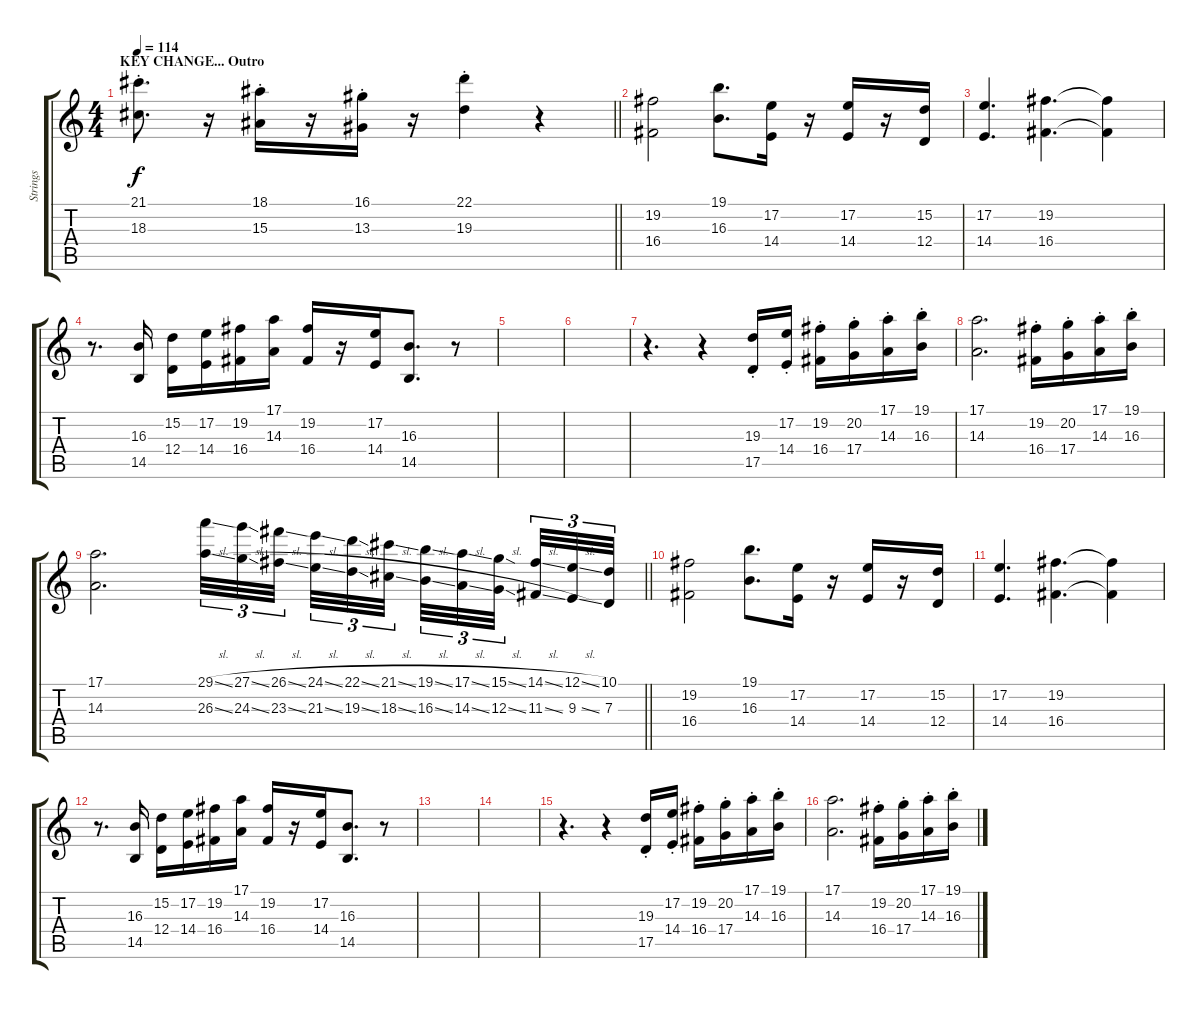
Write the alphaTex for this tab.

\track ("Strings" "Strings") {instrument stringensemble1}
\staff {score tabs}
\tuning (E4 B3 G3 D3 A2 E2) {hide}
\ts (4 4)
\section ("" "KEY CHANGE... Outro")
\tempo 114
\clef g2
\barLineRight lightlight
\ks c
(21.1{st} 18.3{st}).8{d dy f} r.16 (18.1{st} 15.3{st}).16 r.16 (16.1{st} 13.3{st}).16 r.16 (22.1{st} 19.3{st}).4 r.4 |
(19.2 16.4).2 (19.1 16.3).8{d} (17.2 14.4).16 r.16 (17.2 14.4).16 r.16 (15.2 12.4).16 |
(17.2 14.4).4{d} (19.2 16.4).4{d} (19.2{t} 16.4{t}).4 |
r.8{d} (16.3 14.5).16 (15.2 12.4).16 (17.2 14.4).16 (19.2 16.4).16 (17.1 14.3).16 (19.2 16.4).16 r.16 (17.2 14.4).16 (16.3 14.5).8{d} r.8 |
|
|
r.4{d} r.4 (19.3{st} 17.5{st}).16 (17.2{st} 14.4{st}).16 (19.2{st} 16.4{st}).16 (20.2{st} 17.4{st}).16 (17.1{st} 14.3{st}).16 (19.1{st} 16.3{st}).16 |
(17.1 14.3).2{d} (19.2{st} 16.4{st}).16 (20.2{st} 17.4{st}).16 (17.1{st} 14.3{st}).16 (19.1{st} 16.3{st}).16 |
\barLineRight lightlight
(17.1 14.3).2{d} (29.1{sl} 26.3{sl}).32{tu (3 2)} (27.1{sl} 24.3{sl}).32{tu (3 2)} (26.1{sl} 23.3{sl}).32{tu (3 2) beam splitsecondary} (24.1{sl} 21.3{sl}).32{tu (3 2)} (22.1{sl} 19.3{sl}).32{tu (3 2)} (21.1{sl} 18.3{sl}).32{tu (3 2) beam splitsecondary} (19.1{sl} 16.3{sl}).32{tu (3 2)} (17.1{sl} 14.3{sl}).32{tu (3 2)} (15.1{sl} 12.3{sl}).32{tu (3 2) beam splitsecondary} (14.1{sl} 11.3{sl}).32{tu (3 2)} (12.1{sl} 9.3{sl}).32{tu (3 2)} (10.1 7.3).32{tu (3 2)} |
(19.2 16.4).2 (19.1 16.3).8{d} (17.2 14.4).16 r.16 (17.2 14.4).16 r.16 (15.2 12.4).16 |
(17.2 14.4).4{d} (19.2 16.4).4{d} (19.2{t} 16.4{t}).4 |
r.8{d} (16.3 14.5).16 (15.2 12.4).16 (17.2 14.4).16 (19.2 16.4).16 (17.1 14.3).16 (19.2 16.4).16 r.16 (17.2 14.4).16 (16.3 14.5).8{d} r.8 |
|
|
r.4{d} r.4 (19.3{st} 17.5{st}).16 (17.2{st} 14.4{st}).16 (19.2{st} 16.4{st}).16 (20.2{st} 17.4{st}).16 (17.1{st} 14.3{st}).16 (19.1{st} 16.3{st}).16 |
(17.1 14.3).2{d} (19.2{st} 16.4{st}).16 (20.2{st} 17.4{st}).16 (17.1{st} 14.3{st}).16 (19.1{st} 16.3{st}).16
